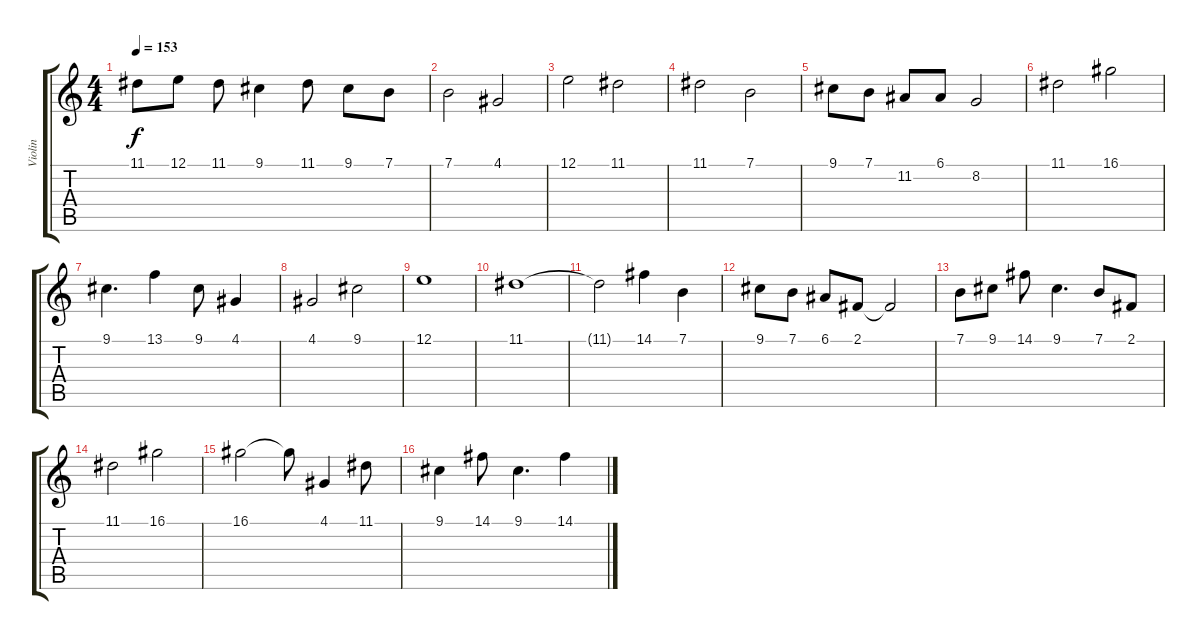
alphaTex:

\track ("Violin" "Violin") {instrument stringensemble1}
\staff {score tabs}
\tuning (E4 B3 G3 D3 A2 E2) {hide}
\ts (4 4)
\tempo 153
\clef g2
\ks c
11.1.8{dy f} 12.1.8 11.1.8 9.1.4 11.1.8 9.1.8 7.1.8 |
7.1.2 4.1.2 |
12.1.2 11.1.2 |
11.1.2 7.1.2 |
9.1.8 7.1.8 11.2.8 6.1.8 8.2.2 |
11.1.2 16.1.2 |
9.1.4{d} 13.1.4 9.1.8 4.1.4 |
4.1.2 9.1.2 |
12.1.1 |
11.1.1 |
11.1{t}.2 14.1.4 7.1.4 |
9.1.8 7.1.8 6.1.8 2.1.8 2.1{t}.2 |
7.1.8 9.1.8 14.1.8 9.1.4{d} 7.1.8 2.1.8 |
11.1.2 16.1.2 |
16.1.2 16.1{t}.8 4.1.4 11.1.8 |
9.1.4 14.1.8 9.1.4{d} 14.1.4
